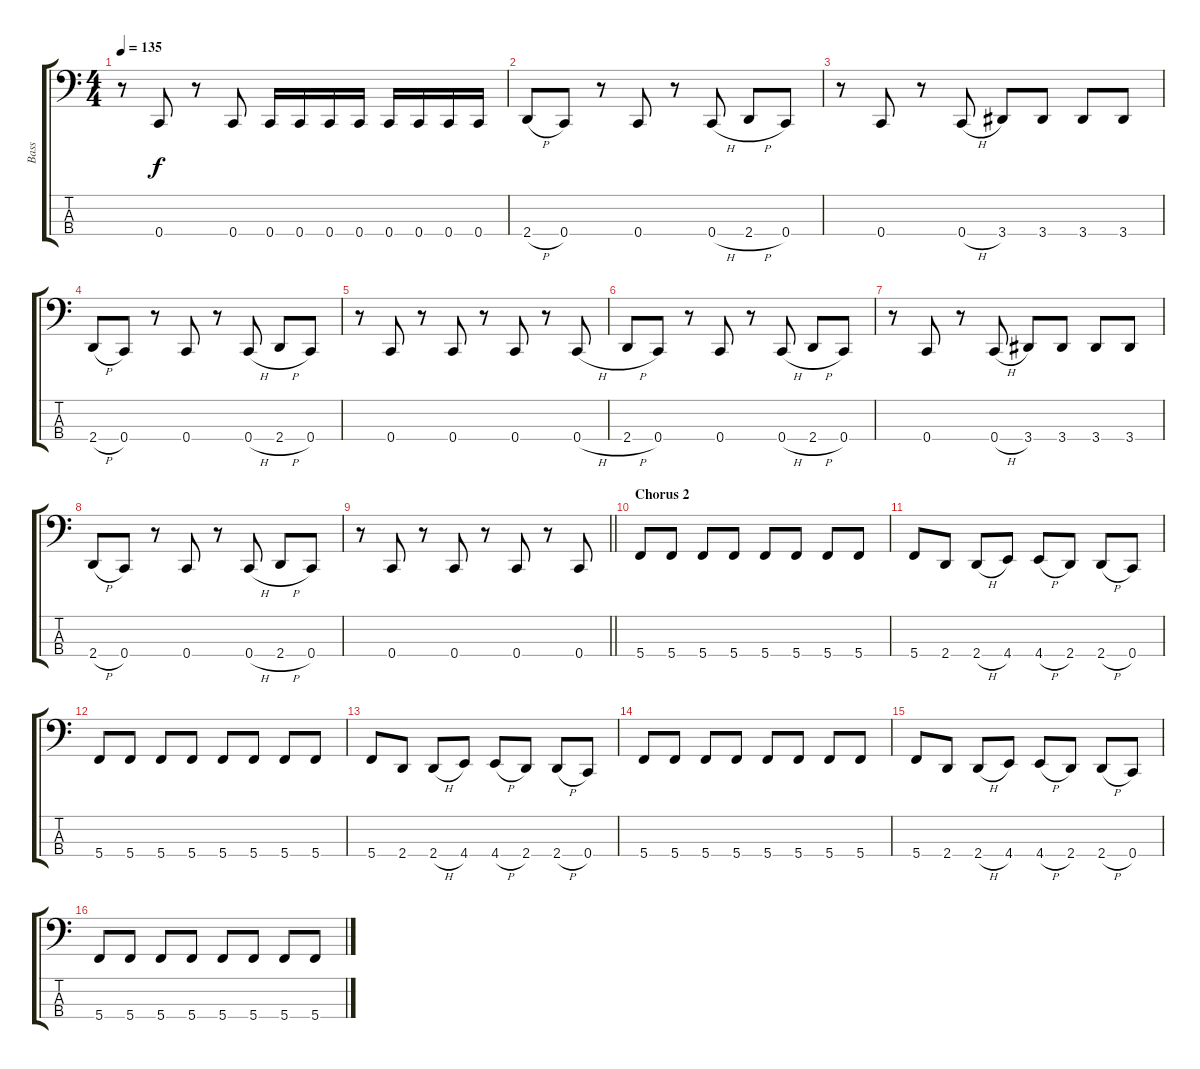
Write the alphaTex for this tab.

\track ("Bass" "Bass") {instrument electricbassfinger}
\staff {score tabs}
\tuning (F2 C2 G1 C1) {hide}
\ts (4 4)
\tempo 135
\clef f4
\ks c
r.8{dy f} 0.4.8 r.8 0.4.8 0.4.16 0.4.16 0.4.16 0.4.16 0.4.16 0.4.16 0.4.16 0.4.16 |
2.4{h}.8 0.4.8 r.8 0.4.8 r.8 0.4{h}.8 2.4{h}.8 0.4.8 |
r.8 0.4.8 r.8 0.4{h}.8 3.4.8 3.4.8 3.4.8 3.4.8 |
2.4{h}.8 0.4.8 r.8 0.4.8 r.8 0.4{h}.8 2.4{h}.8 0.4.8 |
r.8 0.4.8 r.8 0.4.8 r.8 0.4.8 r.8 0.4{h}.8 |
2.4{h}.8 0.4.8 r.8 0.4.8 r.8 0.4{h}.8 2.4{h}.8 0.4.8 |
r.8 0.4.8 r.8 0.4{h}.8 3.4.8 3.4.8 3.4.8 3.4.8 |
2.4{h}.8 0.4.8 r.8 0.4.8 r.8 0.4{h}.8 2.4{h}.8 0.4.8 |
\barLineRight lightlight
r.8 0.4.8 r.8 0.4.8 r.8 0.4.8 r.8 0.4.8 |
\section ("" "Chorus 2")
5.4.8 5.4.8 5.4.8 5.4.8 5.4.8 5.4.8 5.4.8 5.4.8 |
5.4.8 2.4.8 2.4{h}.8 4.4.8 4.4{h}.8 2.4.8 2.4{h}.8 0.4.8 |
5.4.8 5.4.8 5.4.8 5.4.8 5.4.8 5.4.8 5.4.8 5.4.8 |
5.4.8 2.4.8 2.4{h}.8 4.4.8 4.4{h}.8 2.4.8 2.4{h}.8 0.4.8 |
5.4.8 5.4.8 5.4.8 5.4.8 5.4.8 5.4.8 5.4.8 5.4.8 |
5.4.8 2.4.8 2.4{h}.8 4.4.8 4.4{h}.8 2.4.8 2.4{h}.8 0.4.8 |
5.4.8 5.4.8 5.4.8 5.4.8 5.4.8 5.4.8 5.4.8 5.4.8
